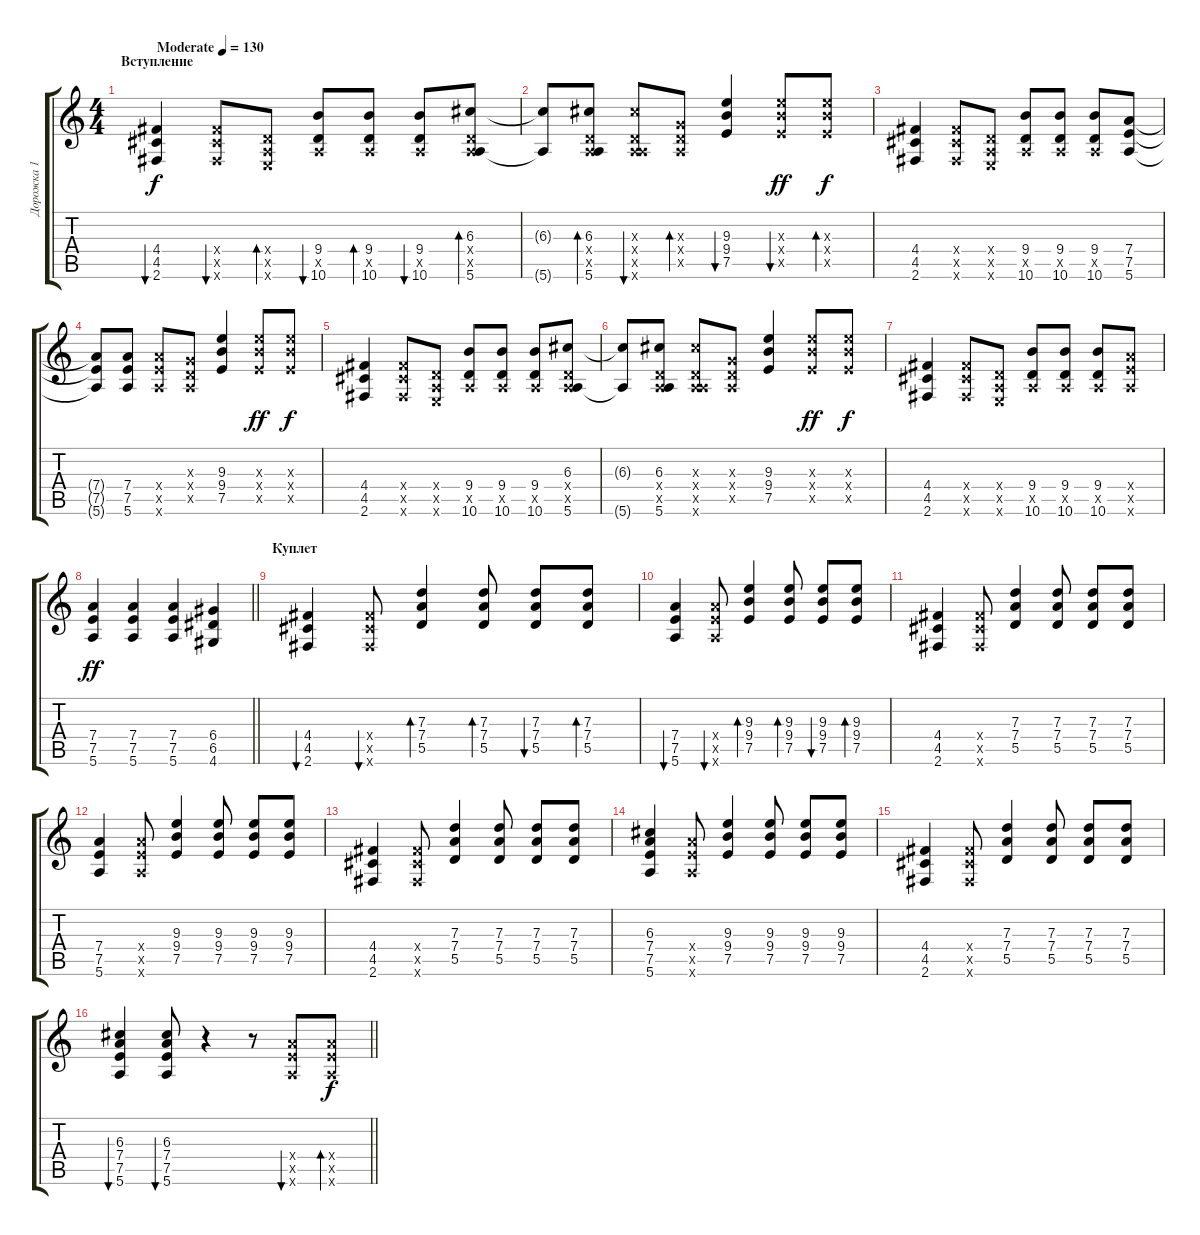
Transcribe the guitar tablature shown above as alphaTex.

\track ("Дорожка 1" "Дорожка 1") {instrument acousticguitarsteel}
\staff {score tabs}
\tuning (E4 B3 G3 D3 A2 E2) {hide}
\ts (4 4)
\section ("" "Вступление")
\tempo (130 "Moderate")
\clef g2
\ks c
(4.4 4.5 2.6).4{bu 60 dy f instrument acousticguitarsteel} (4.4{x} 4.5{x} 2.6{x}).8{bu 60} (0.4{x} 0.5{x} 0.6{x}).8{bd 60} (9.4 0.5{x} 10.6).8{bu 60} (9.4 0.5{x} 10.6).8{bd 60} (9.4 0.5{x} 10.6).8{bu 60} (6.3 0.4{x} 0.5{x} 5.6).8{bd 60} |
(6.3{t} 5.6{t}).8 (6.3 0.4{x} 0.5{x} 5.6).8{bd 60} (6.3{x} 0.4{x} 0.5{x} 5.6{x}).8{bu 60} (0.3{x} 0.4{x} 0.5{x}).8{bd 60} (9.3 9.4 7.5).4{bu 60} (9.3{x} 9.4{x} 7.5{x}).8{bu 60 dy ff} (9.3{x} 9.4{x} 7.5{x}).8{bd 60 dy f} |
(4.4 4.5 2.6).4 (4.4{x} 4.5{x} 2.6{x}).8 (0.4{x} 0.5{x} 0.6{x}).8 (9.4 0.5{x} 10.6).8 (9.4 0.5{x} 10.6).8 (9.4 0.5{x} 10.6).8 (7.4 7.5 5.6).8 |
(7.4{t} 7.5{t} 5.6{t}).8 (7.4 7.5 5.6).8 (7.4{x} 7.5{x} 5.6{x}).8 (0.3{x} 0.4{x} 0.5{x}).8 (9.3 9.4 7.5).4 (9.3{x} 9.4{x} 7.5{x}).8{dy ff} (9.3{x} 9.4{x} 7.5{x}).8{dy f} |
(4.4 4.5 2.6).4 (4.4{x} 4.5{x} 2.6{x}).8 (0.4{x} 0.5{x} 0.6{x}).8 (9.4 0.5{x} 10.6).8 (9.4 0.5{x} 10.6).8 (9.4 0.5{x} 10.6).8 (6.3 0.4{x} 0.5{x} 5.6).8 |
(6.3{t} 5.6{t}).8 (6.3 0.4{x} 0.5{x} 5.6).8 (6.3{x} 0.4{x} 0.5{x} 5.6{x}).8 (0.3{x} 0.4{x} 0.5{x}).8 (9.3 9.4 7.5).4 (9.3{x} 9.4{x} 7.5{x}).8{dy ff} (9.3{x} 9.4{x} 7.5{x}).8{dy f} |
(4.4 4.5 2.6).4 (4.4{x} 4.5{x} 2.6{x}).8 (0.4{x} 0.5{x} 0.6{x}).8 (9.4 0.5{x} 10.6).8 (9.4 0.5{x} 10.6).8 (9.4 0.5{x} 10.6).8 (7.4{x} 7.5{x} 5.6{x}).8 |
\barLineRight lightlight
(7.4 7.5 5.6).4{dy ff} (7.4 7.5 5.6).4 (7.4 7.5 5.6).4 (6.4 6.5 4.6).4 |
\section ("" "Куплет")
(4.4 4.5 2.6).4{bu 60} (4.4{x} 4.5{x} 2.6{x}).8{bu 60} (7.3 7.4 5.5).4{bd 60} (7.3 7.4 5.5).8{bd 60} (7.3 7.4 5.5).8{bu 60} (7.3 7.4 5.5).8{bd 60} |
(7.4 7.5 5.6).4{bu 60} (7.4{x} 7.5{x} 5.6{x}).8{bu 60} (9.3 9.4 7.5).4{bd 60} (9.3 9.4 7.5).8{bd 60} (9.3 9.4 7.5).8{bu 60} (9.3 9.4 7.5).8{bd 60} |
(4.4 4.5 2.6).4 (4.4{x} 4.5{x} 2.6{x}).8 (7.3 7.4 5.5).4 (7.3 7.4 5.5).8 (7.3 7.4 5.5).8 (7.3 7.4 5.5).8 |
(7.4 7.5 5.6).4 (7.4{x} 7.5{x} 5.6{x}).8 (9.3 9.4 7.5).4 (9.3 9.4 7.5).8 (9.3 9.4 7.5).8 (9.3 9.4 7.5).8 |
(4.4 4.5 2.6).4 (4.4{x} 4.5{x} 2.6{x}).8 (7.3 7.4 5.5).4 (7.3 7.4 5.5).8 (7.3 7.4 5.5).8 (7.3 7.4 5.5).8 |
(6.3 7.4 7.5 5.6).4 (7.4{x} 7.5{x} 5.6{x}).8 (9.3 9.4 7.5).4 (9.3 9.4 7.5).8 (9.3 9.4 7.5).8 (9.3 9.4 7.5).8 |
(4.4 4.5 2.6).4 (4.4{x} 4.5{x} 2.6{x}).8 (7.3 7.4 5.5).4 (7.3 7.4 5.5).8 (7.3 7.4 5.5).8 (7.3 7.4 5.5).8 |
\barLineRight lightlight
(6.3 7.4 7.5 5.6).4{bu 60} (6.3 7.4 7.5 5.6).8{bu 60} r.4 r.8 (7.4{x} 7.5{x} 5.6{x}).8{bu 60} (7.4{x} 7.5{x} 5.6{x}).8{bd 60 dy f}
